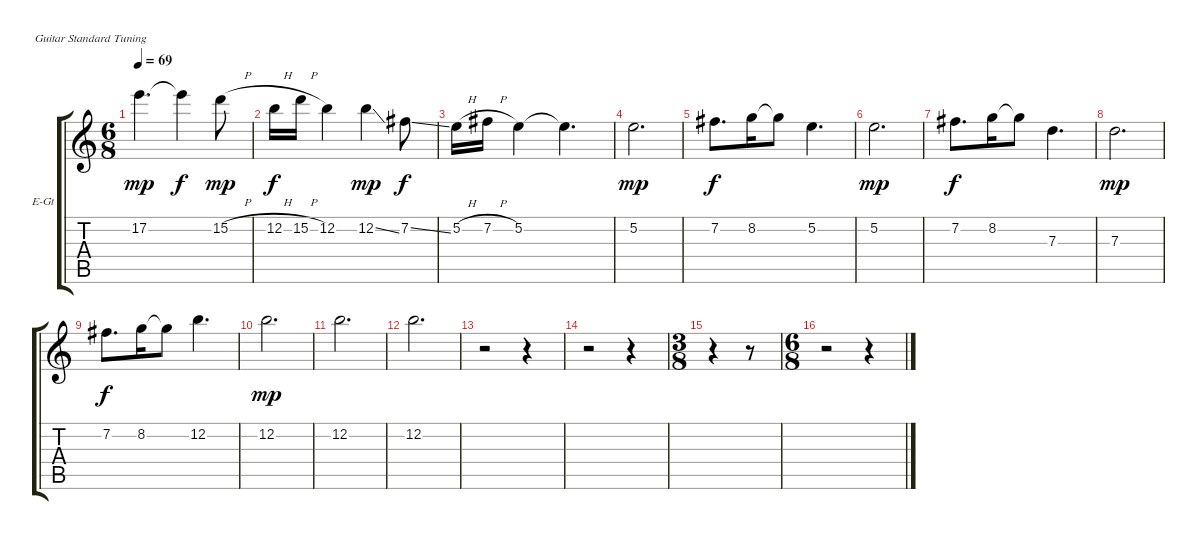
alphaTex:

\defaultSystemsLayout 4
\bracketExtendMode groupsimilarinstruments
\firstSystemTrackNameOrientation horizontal
\otherSystemsTrackNameOrientation horizontal
\track ("Гитара2(Б)" "E-Gt") {instrument electricguitarclean}
\staff {score tabs}
\tuning (E4 B3 G3 D3 A2 E2)
\ts (6 8)
\tempo 69
\clef g2
\ks c
17.2.4{d dy mp} 17.2{t}.4{dy f} 15.2{h}.8{dy mp} |
12.2{h}.16{dy f} 15.2{h}.16 12.2.4 12.2{ss}.4{dy mp} 7.2{ss}.8{dy f} |
5.2{h}.16 7.2{h}.16 5.2.4 5.2{t}.4{d} |
5.2.2{d dy mp} |
7.2.8{d dy f} 8.2.16 8.2{t}.8 5.2.4{d} |
5.2.2{d dy mp} |
7.2.8{d dy f} 8.2.16 8.2{t}.8 7.3.4{d} |
7.3.2{d dy mp} |
7.2.8{d dy f} 8.2.16 8.2{t}.8 12.2.4{d} |
12.2.2{d dy mp} |
12.2.2{d} |
12.2.2{d} |
r.2 r.4 |
r.2 r.4 |
\ts (3 8)
r.4 r.8 |
\ts (6 8)
r.2 r.4
